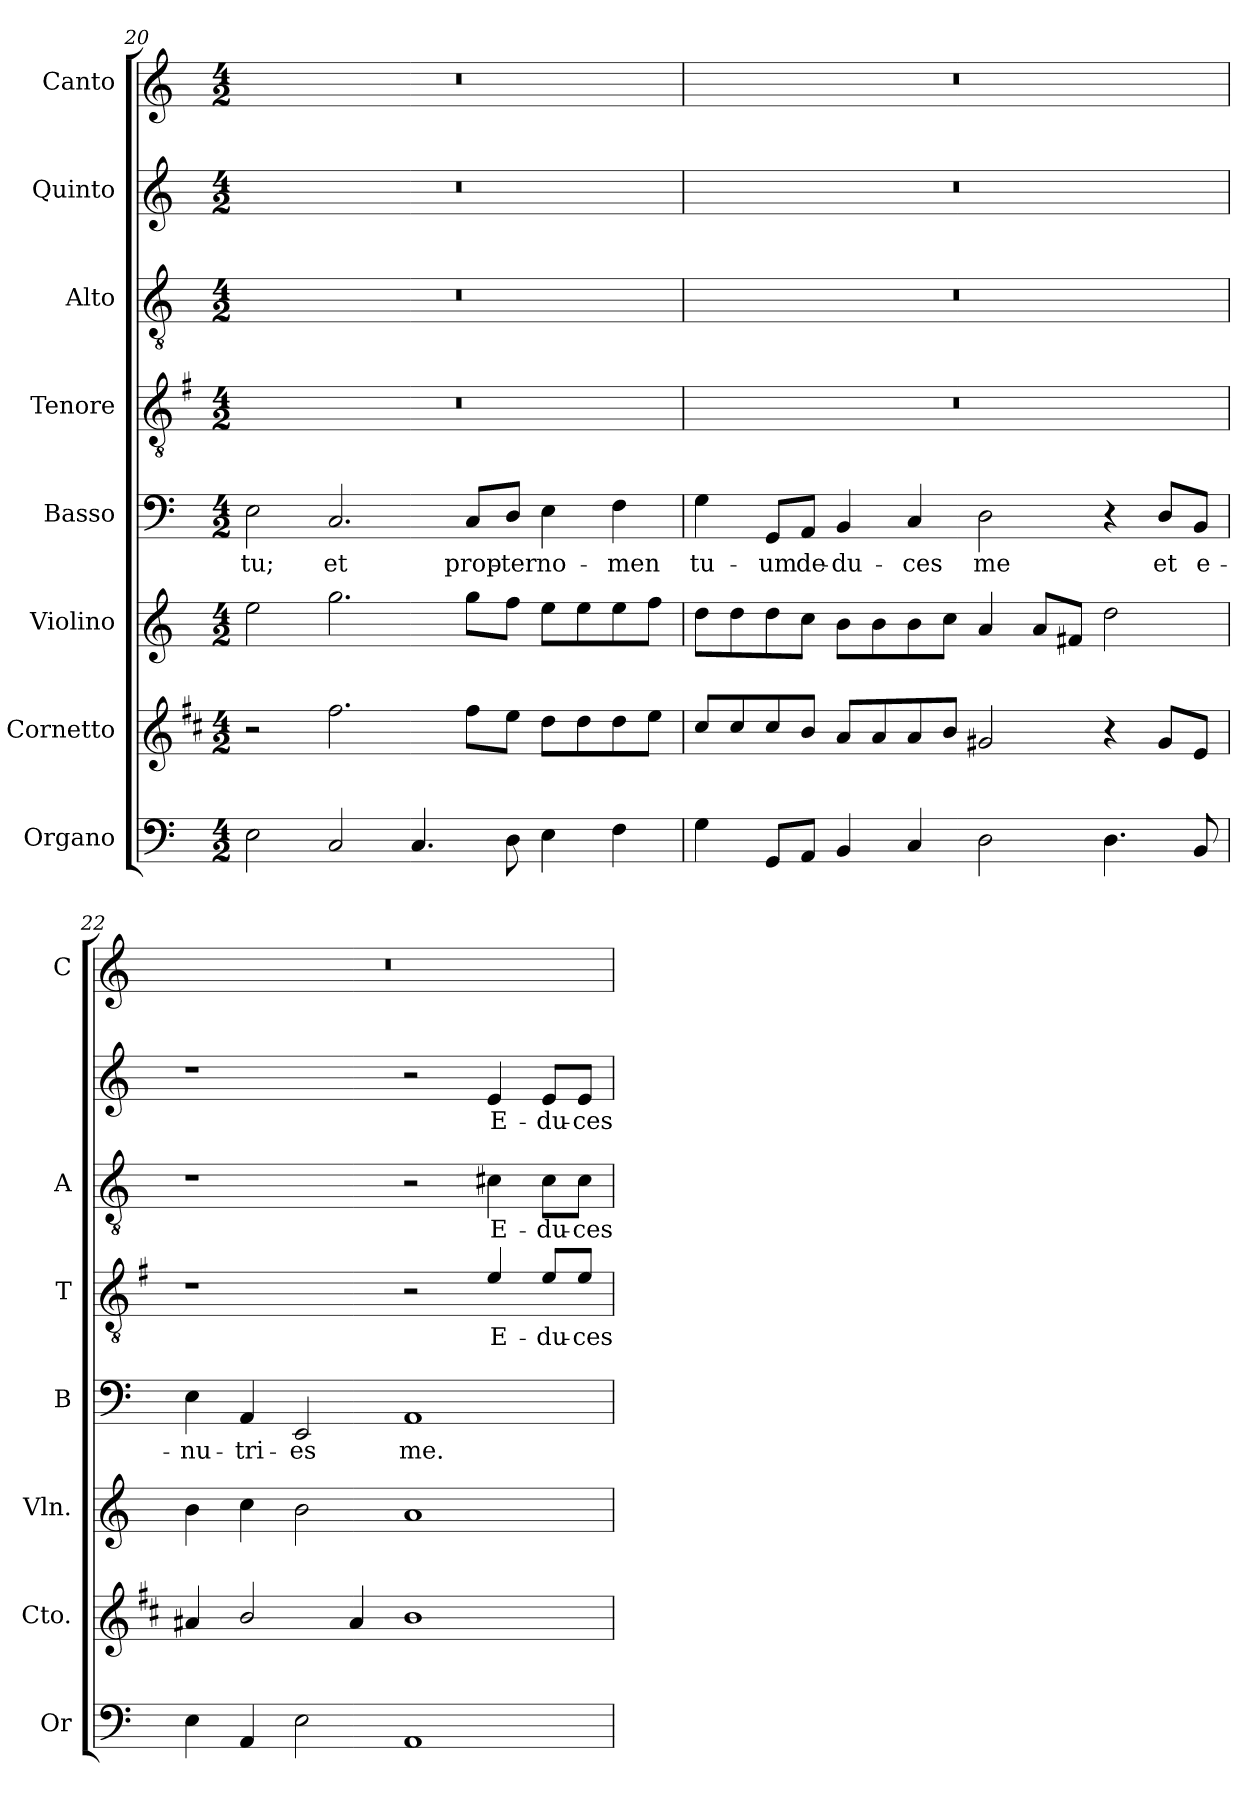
**kern	**kern	**kern	**kern	**text	**kern	**text	**kern	**text	**kern	**text	**kern
*part8	*part7	*part6	*part5	*part5	*part4	*part4	*part3	*part3	*part2	*part2	*part1
*staff8	*staff7	*staff6	*staff5	*staff5	*staff4	*staff4	*staff3	*staff3	*staff2	*staff2	*staff1
*I"Organo	*I"Cornetto	*I"Violino	*I"Basso	*	*I"Tenore	*	*I"Alto	*	*I"Quinto	*	*I"Canto
*I'Or	*I'Cto.	*I'Vln.	*I'B	*	*I'T	*	*I'A	*	*	*	*I'C
*clefF4	*clefG2	*clefG2	*clefF4	*	*clefGv2	*	*clefGv2	*	*clefG2	*	*clefG2
*	*ITrd1c2	*	*	*	*ITrd4c7	*	*	*	*	*	*
*k[]	*k[]	*k[]	*k[]	*	*k[]	*	*k[]	*	*k[]	*	*k[]
*C:	*C:	*C:	*C:	*	*C:	*	*C:	*	*C:	*	*C:
*M4/2	*M4/2	*M4/2	*M4/2	*	*M4/2	*	*M4/2	*	*M4/2	*	*M4/2
=20	=20	=20	=20	=20	=20	=20	=20	=20	=20	=20	=20
!	!	!	!	!LO:LY:b	!	!	!	!	!	!	!
2E\	2r	2ee\	2E\	tu;	0r	.	0r	.	0r	.	0r
!	!	!	!	!LO:LY:b	!	!	!	!	!	!	!
2C/	2.ee\	2.gg\	2.C/	et	.	.	.	.	.	.	.
4.C/	.	.	.	.	.	.	.	.	.	.	.
!	!	!	!	!LO:LY:b	!	!	!	!	!	!	!
.	8ee\L	8gg\L	8C/L	prop-	.	.	.	.	.	.	.
!	!	!	!	!LO:LY:b	!	!	!	!	!	!	!
8D\	8dd\J	8ff\J	8D/J	-ter	.	.	.	.	.	.	.
!	!	!	!	!LO:LY:b	!	!	!	!	!	!	!
4E\	8cc\L	8ee\L	4E\	no-	.	.	.	.	.	.	.
.	8cc\	8ee\	.	.	.	.	.	.	.	.	.
!	!	!	!	!LO:LY:b	!	!	!	!	!	!	!
4F\	8cc\	8ee\	4F\	-men	.	.	.	.	.	.	.
.	8dd\J	8ff\J	.	.	.	.	.	.	.	.	.
!!LO:LB:g=z
=21	=21	=21	=21	=21	=21	=21	=21	=21	=21	=21	=21
!	!	!	!	!LO:LY:b	!	!	!	!	!	!	!
4G\	8b/L	8dd\L	4G\	tu-	0r	.	0r	.	0r	.	0r
.	8b/	8dd\	.	.	.	.	.	.	.	.	.
!	!	!	!	!LO:LY:b	!	!	!	!	!	!	!
8GG/L	8b/	8dd\	8GG/L	-um	.	.	.	.	.	.	.
!	!	!	!	!LO:LY:b	!	!	!	!	!	!	!
8AA/J	8a/J	8cc\J	8AA/J	de-	.	.	.	.	.	.	.
!	!	!	!	!LO:LY:b	!	!	!	!	!	!	!
4BB/	8g/L	8b\L	4BB/	-du-	.	.	.	.	.	.	.
.	8g/	8b\	.	.	.	.	.	.	.	.	.
!	!	!	!	!LO:LY:b	!	!	!	!	!	!	!
4C/	8g/	8b\	4C/	-ces	.	.	.	.	.	.	.
.	8a/J	8cc\J	.	.	.	.	.	.	.	.	.
!	!	!	!	!LO:LY:b	!	!	!	!	!	!	!
2D\	2f#X/	4a/	2D\	me	.	.	.	.	.	.	.
.	.	8a/L	.	.	.	.	.	.	.	.	.
.	.	8f#X/J	.	.	.	.	.	.	.	.	.
4.D\	4r	2dd\	4r	.	.	.	.	.	.	.	.
!	!	!	!	!LO:LY:b	!	!	!	!	!	!	!
.	8f#/L	.	8D/L	et	.	.	.	.	.	.	.
!	!	!	!	!LO:LY:b	!	!	!	!	!	!	!
8BB/	8d/J	.	8BB/J	e-	.	.	.	.	.	.	.
=22	=22	=22	=22	=22	=22	=22	=22	=22	=22	=22	=22
!	!	!	!	!LO:LY:b	!	!	!	!	!	!	!
4E\	4g#X/	4b\	4E\	-nu-	1r	.	1r	.	1r	.	0r
!	!	!	!	!LO:LY:b	!	!	!	!	!	!	!
4AA/	2a/	4cc\	4AA/	-tri-	.	.	.	.	.	.	.
!	!	!	!	!LO:LY:b	!	!	!	!	!	!	!
2E\	.	2b\	2EE/	-es	.	.	.	.	.	.	.
.	4g#/	.	.	.	.	.	.	.	.	.	.
!	!	!	!	!LO:LY:b	!	!	!	!	!	!	!
1AA	1a	1a	1AA	me.	2r	.	2r	.	2r	.	.
!	!	!	!	!	!	!LO:LY:b	!	!LO:LY:b	!	!LO:LY:b	!
.	.	.	.	.	4A/	E-	4c#X\	E-	4e/	E-	.
!	!	!	!	!	!	!LO:LY:b	!	!LO:LY:b	!	!LO:LY:b	!
.	.	.	.	.	8A/L	-du-	8c#\L	-du-	8e/L	-du-	.
!	!	!	!	!	!	!LO:LY:b	!	!LO:LY:b	!	!LO:LY:b	!
.	.	.	.	.	8A/J	-ces	8c#\J	-ces	8e/J	-ces	.
=	=	=	=	=	=	=	=	=	=	=	=
*-	*-	*-	*-	*-	*-	*-	*-	*-	*-	*-	*-
